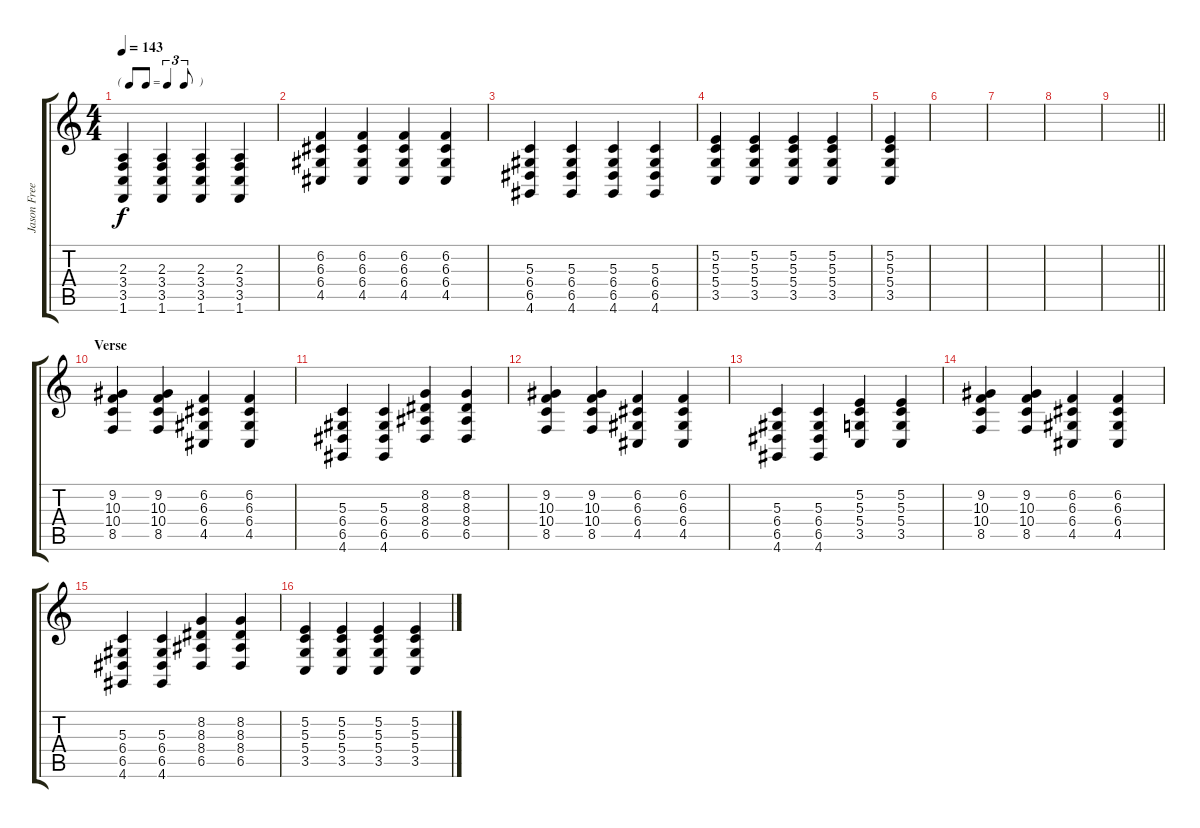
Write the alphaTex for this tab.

\track ("Jason Freeze" "Jason Free") {instrument electricgrandpiano}
\staff {score tabs}
\tuning (E4 B3 G3 D3 A2 E2) {hide}
\ts (4 4)
\tf triplet8th
\tempo 143
\clef g2
\ks c
(2.3 3.4 3.5 1.6).4{dy f} (2.3 3.4 3.5 1.6).4 (2.3 3.4 3.5 1.6).4 (2.3 3.4 3.5 1.6).4 |
(6.2 6.3 6.4 4.5).4 (6.2 6.3 6.4 4.5).4 (6.2 6.3 6.4 4.5).4 (6.2 6.3 6.4 4.5).4 |
(5.3 6.4 6.5 4.6).4 (5.3 6.4 6.5 4.6).4 (5.3 6.4 6.5 4.6).4 (5.3 6.4 6.5 4.6).4 |
(5.2 5.3 5.4 3.5).4 (5.2 5.3 5.4 3.5).4 (5.2 5.3 5.4 3.5).4 (5.2 5.3 5.4 3.5).4 |
(5.2 5.3 5.4 3.5).4 |
|
|
|
\barLineRight lightlight
|
\section ("" "Verse")
(9.2 10.3 10.4 8.5).4 (9.2 10.3 10.4 8.5).4 (6.2 6.3 6.4 4.5).4 (6.2 6.3 6.4 4.5).4 |
(5.3 6.4 6.5 4.6).4 (5.3 6.4 6.5 4.6).4 (8.2 8.3 8.4 6.5).4 (8.2 8.3 8.4 6.5).4 |
(9.2 10.3 10.4 8.5).4 (9.2 10.3 10.4 8.5).4 (6.2 6.3 6.4 4.5).4 (6.2 6.3 6.4 4.5).4 |
(5.3 6.4 6.5 4.6).4 (5.3 6.4 6.5 4.6).4 (5.2 5.3 5.4 3.5).4 (5.2 5.3 5.4 3.5).4 |
(9.2 10.3 10.4 8.5).4 (9.2 10.3 10.4 8.5).4 (6.2 6.3 6.4 4.5).4 (6.2 6.3 6.4 4.5).4 |
(5.3 6.4 6.5 4.6).4 (5.3 6.4 6.5 4.6).4 (8.2 8.3 8.4 6.5).4 (8.2 8.3 8.4 6.5).4 |
(5.2 5.3 5.4 3.5).4 (5.2 5.3 5.4 3.5).4 (5.2 5.3 5.4 3.5).4 (5.2 5.3 5.4 3.5).4
